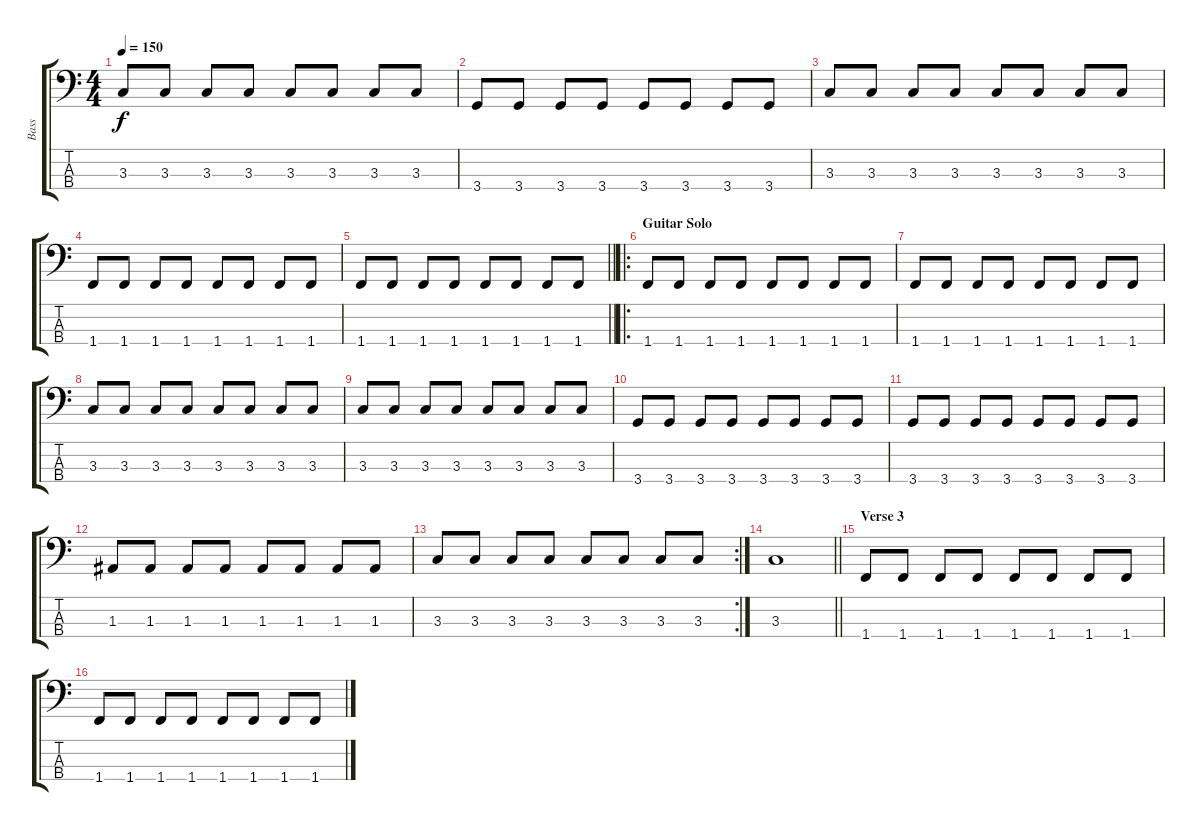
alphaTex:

\track ("Bass" "Bass") {instrument electricbassfinger}
\staff {score tabs}
\tuning (G2 D2 A1 E1) {hide}
\ts (4 4)
\tempo 150
\clef f4
\ks c
3.3.8{dy f} 3.3.8 3.3.8 3.3.8 3.3.8 3.3.8 3.3.8 3.3.8 |
3.4.8 3.4.8 3.4.8 3.4.8 3.4.8 3.4.8 3.4.8 3.4.8 |
3.3.8 3.3.8 3.3.8 3.3.8 3.3.8 3.3.8 3.3.8 3.3.8 |
1.4.8 1.4.8 1.4.8 1.4.8 1.4.8 1.4.8 1.4.8 1.4.8 |
\barLineRight lightlight
1.4.8 1.4.8 1.4.8 1.4.8 1.4.8 1.4.8 1.4.8 1.4.8 |
\ro
\section ("" "Guitar Solo")
1.4.8 1.4.8 1.4.8 1.4.8 1.4.8 1.4.8 1.4.8 1.4.8 |
1.4.8 1.4.8 1.4.8 1.4.8 1.4.8 1.4.8 1.4.8 1.4.8 |
3.3.8 3.3.8 3.3.8 3.3.8 3.3.8 3.3.8 3.3.8 3.3.8 |
3.3.8 3.3.8 3.3.8 3.3.8 3.3.8 3.3.8 3.3.8 3.3.8 |
3.4.8 3.4.8 3.4.8 3.4.8 3.4.8 3.4.8 3.4.8 3.4.8 |
3.4.8 3.4.8 3.4.8 3.4.8 3.4.8 3.4.8 3.4.8 3.4.8 |
1.3.8 1.3.8 1.3.8 1.3.8 1.3.8 1.3.8 1.3.8 1.3.8 |
\rc 2
3.3.8 3.3.8 3.3.8 3.3.8 3.3.8 3.3.8 3.3.8 3.3.8 |
\barLineRight lightlight
3.3.1 |
\section ("" "Verse 3")
1.4.8 1.4.8 1.4.8 1.4.8 1.4.8 1.4.8 1.4.8 1.4.8 |
1.4.8 1.4.8 1.4.8 1.4.8 1.4.8 1.4.8 1.4.8 1.4.8
